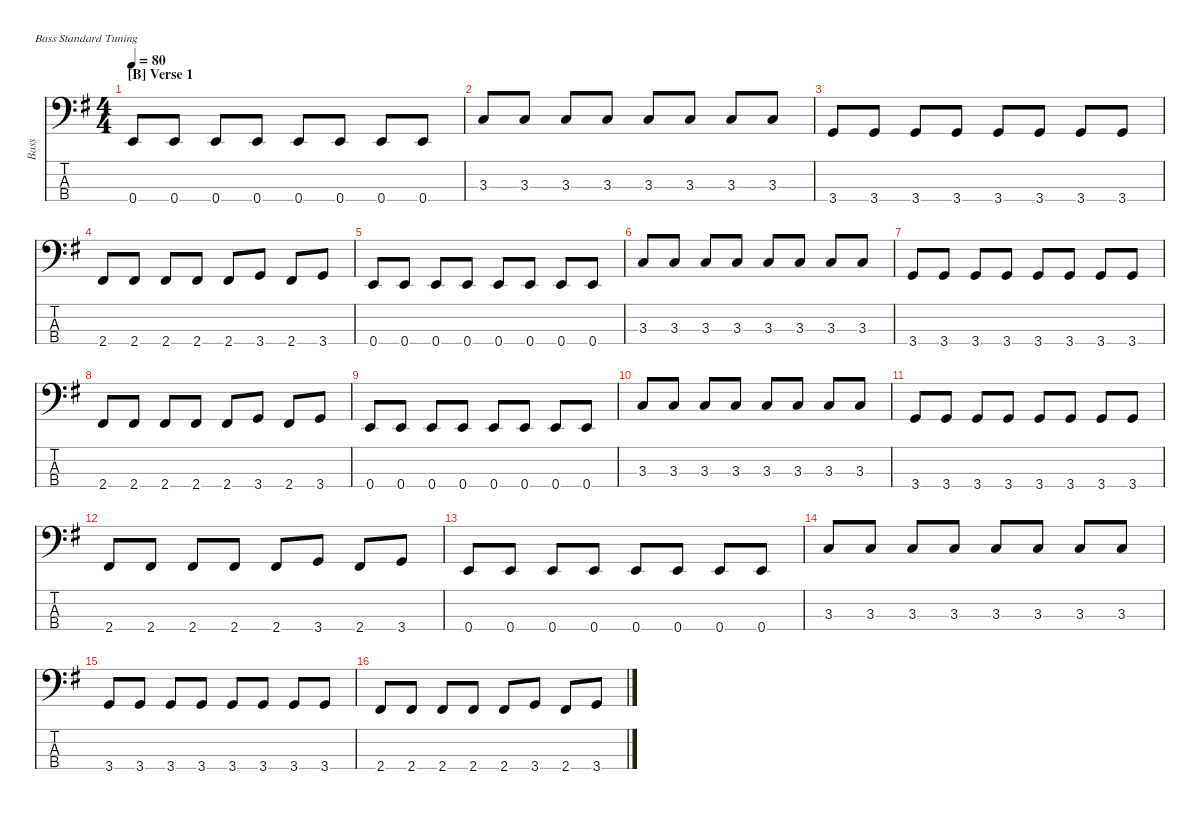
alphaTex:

\hideDynamics
\bracketExtendMode nobrackets
\otherSystemsTrackNameOrientation horizontal
\track ("Bass" "Bass") {defaultSystemsLayout 8 multiBarRest instrument electricbassfinger}
\staff {score tabs}
\tuning (G2 D2 A1 E1)
\ts (4 4)
\section ("B" "Verse 1")
\tempo 80
\clef f4
\ks g
0.4{acc forcenatural}.8{dy f beam Up} 0.4{acc forcenatural}.8{beam Up} 0.4{acc forcenatural}.8{beam Up} 0.4{acc forcenatural}.8{beam Up} 0.4{acc forcenatural}.8{beam Up} 0.4{acc forcenatural}.8{beam Up} 0.4{acc forcenatural}.8{beam Up} 0.4{acc forcenatural}.8{beam Up} |
3.3{acc forcenatural}.8{beam Up} 3.3{acc forcenatural}.8{beam Up} 3.3{acc forcenatural}.8{beam Up} 3.3{acc forcenatural}.8{beam Up} 3.3{acc forcenatural}.8{beam Up} 3.3{acc forcenatural}.8{beam Up} 3.3{acc forcenatural}.8{beam Up} 3.3{acc forcenatural}.8{beam Up} |
3.4{acc forcenatural}.8{beam Up} 3.4{acc forcenatural}.8{beam Up} 3.4{acc forcenatural}.8{beam Up} 3.4{acc forcenatural}.8{beam Up} 3.4{acc forcenatural}.8{beam Up} 3.4{acc forcenatural}.8{beam Up} 3.4{acc forcenatural}.8{beam Up} 3.4{acc forcenatural}.8{beam Up} |
2.4{acc #}.8{beam Up} 2.4{acc #}.8{beam Up} 2.4{acc #}.8{beam Up} 2.4{acc #}.8{beam Up} 2.4{acc #}.8{beam Up} 3.4{acc forcenatural}.8{beam Up} 2.4{acc #}.8{beam Up} 3.4{acc forcenatural}.8{beam Up} |
0.4{acc forcenatural}.8{beam Up} 0.4{acc forcenatural}.8{beam Up} 0.4{acc forcenatural}.8{beam Up} 0.4{acc forcenatural}.8{beam Up} 0.4{acc forcenatural}.8{beam Up} 0.4{acc forcenatural}.8{beam Up} 0.4{acc forcenatural}.8{beam Up} 0.4{acc forcenatural}.8{beam Up} |
3.3{acc forcenatural}.8{beam Up} 3.3{acc forcenatural}.8{beam Up} 3.3{acc forcenatural}.8{beam Up} 3.3{acc forcenatural}.8{beam Up} 3.3{acc forcenatural}.8{beam Up} 3.3{acc forcenatural}.8{beam Up} 3.3{acc forcenatural}.8{beam Up} 3.3{acc forcenatural}.8{beam Up} |
3.4{acc forcenatural}.8{beam Up} 3.4{acc forcenatural}.8{beam Up} 3.4{acc forcenatural}.8{beam Up} 3.4{acc forcenatural}.8{beam Up} 3.4{acc forcenatural}.8{beam Up} 3.4{acc forcenatural}.8{beam Up} 3.4{acc forcenatural}.8{beam Up} 3.4{acc forcenatural}.8{beam Up} |
2.4{acc #}.8{beam Up} 2.4{acc #}.8{beam Up} 2.4{acc #}.8{beam Up} 2.4{acc #}.8{beam Up} 2.4{acc #}.8{beam Up} 3.4{acc forcenatural}.8{beam Up} 2.4{acc #}.8{beam Up} 3.4{acc forcenatural}.8{beam Up} |
0.4{acc forcenatural}.8{beam Up} 0.4{acc forcenatural}.8{beam Up} 0.4{acc forcenatural}.8{beam Up} 0.4{acc forcenatural}.8{beam Up} 0.4{acc forcenatural}.8{beam Up} 0.4{acc forcenatural}.8{beam Up} 0.4{acc forcenatural}.8{beam Up} 0.4{acc forcenatural}.8{beam Up} |
3.3{acc forcenatural}.8{beam Up} 3.3{acc forcenatural}.8{beam Up} 3.3{acc forcenatural}.8{beam Up} 3.3{acc forcenatural}.8{beam Up} 3.3{acc forcenatural}.8{beam Up} 3.3{acc forcenatural}.8{beam Up} 3.3{acc forcenatural}.8{beam Up} 3.3{acc forcenatural}.8{beam Up} |
3.4{acc forcenatural}.8{beam Up} 3.4{acc forcenatural}.8{beam Up} 3.4{acc forcenatural}.8{beam Up} 3.4{acc forcenatural}.8{beam Up} 3.4{acc forcenatural}.8{beam Up} 3.4{acc forcenatural}.8{beam Up} 3.4{acc forcenatural}.8{beam Up} 3.4{acc forcenatural}.8{beam Up} |
2.4{acc #}.8{beam Up} 2.4{acc #}.8{beam Up} 2.4{acc #}.8{beam Up} 2.4{acc #}.8{beam Up} 2.4{acc #}.8{beam Up} 3.4{acc forcenatural}.8{beam Up} 2.4{acc #}.8{beam Up} 3.4{acc forcenatural}.8{beam Up} |
0.4{acc forcenatural}.8{beam Up} 0.4{acc forcenatural}.8{beam Up} 0.4{acc forcenatural}.8{beam Up} 0.4{acc forcenatural}.8{beam Up} 0.4{acc forcenatural}.8{beam Up} 0.4{acc forcenatural}.8{beam Up} 0.4{acc forcenatural}.8{beam Up} 0.4{acc forcenatural}.8{beam Up} |
3.3{acc forcenatural}.8{beam Up} 3.3{acc forcenatural}.8{beam Up} 3.3{acc forcenatural}.8{beam Up} 3.3{acc forcenatural}.8{beam Up} 3.3{acc forcenatural}.8{beam Up} 3.3{acc forcenatural}.8{beam Up} 3.3{acc forcenatural}.8{beam Up} 3.3{acc forcenatural}.8{beam Up} |
3.4{acc forcenatural}.8{beam Up} 3.4{acc forcenatural}.8{beam Up} 3.4{acc forcenatural}.8{beam Up} 3.4{acc forcenatural}.8{beam Up} 3.4{acc forcenatural}.8{beam Up} 3.4{acc forcenatural}.8{beam Up} 3.4{acc forcenatural}.8{beam Up} 3.4{acc forcenatural}.8{beam Up} |
2.4{acc #}.8{beam Up} 2.4{acc #}.8{beam Up} 2.4{acc #}.8{beam Up} 2.4{acc #}.8{beam Up} 2.4{acc #}.8{beam Up} 3.4{acc forcenatural}.8{beam Up} 2.4{acc #}.8{beam Up} 3.4{acc forcenatural}.8{beam Up}
